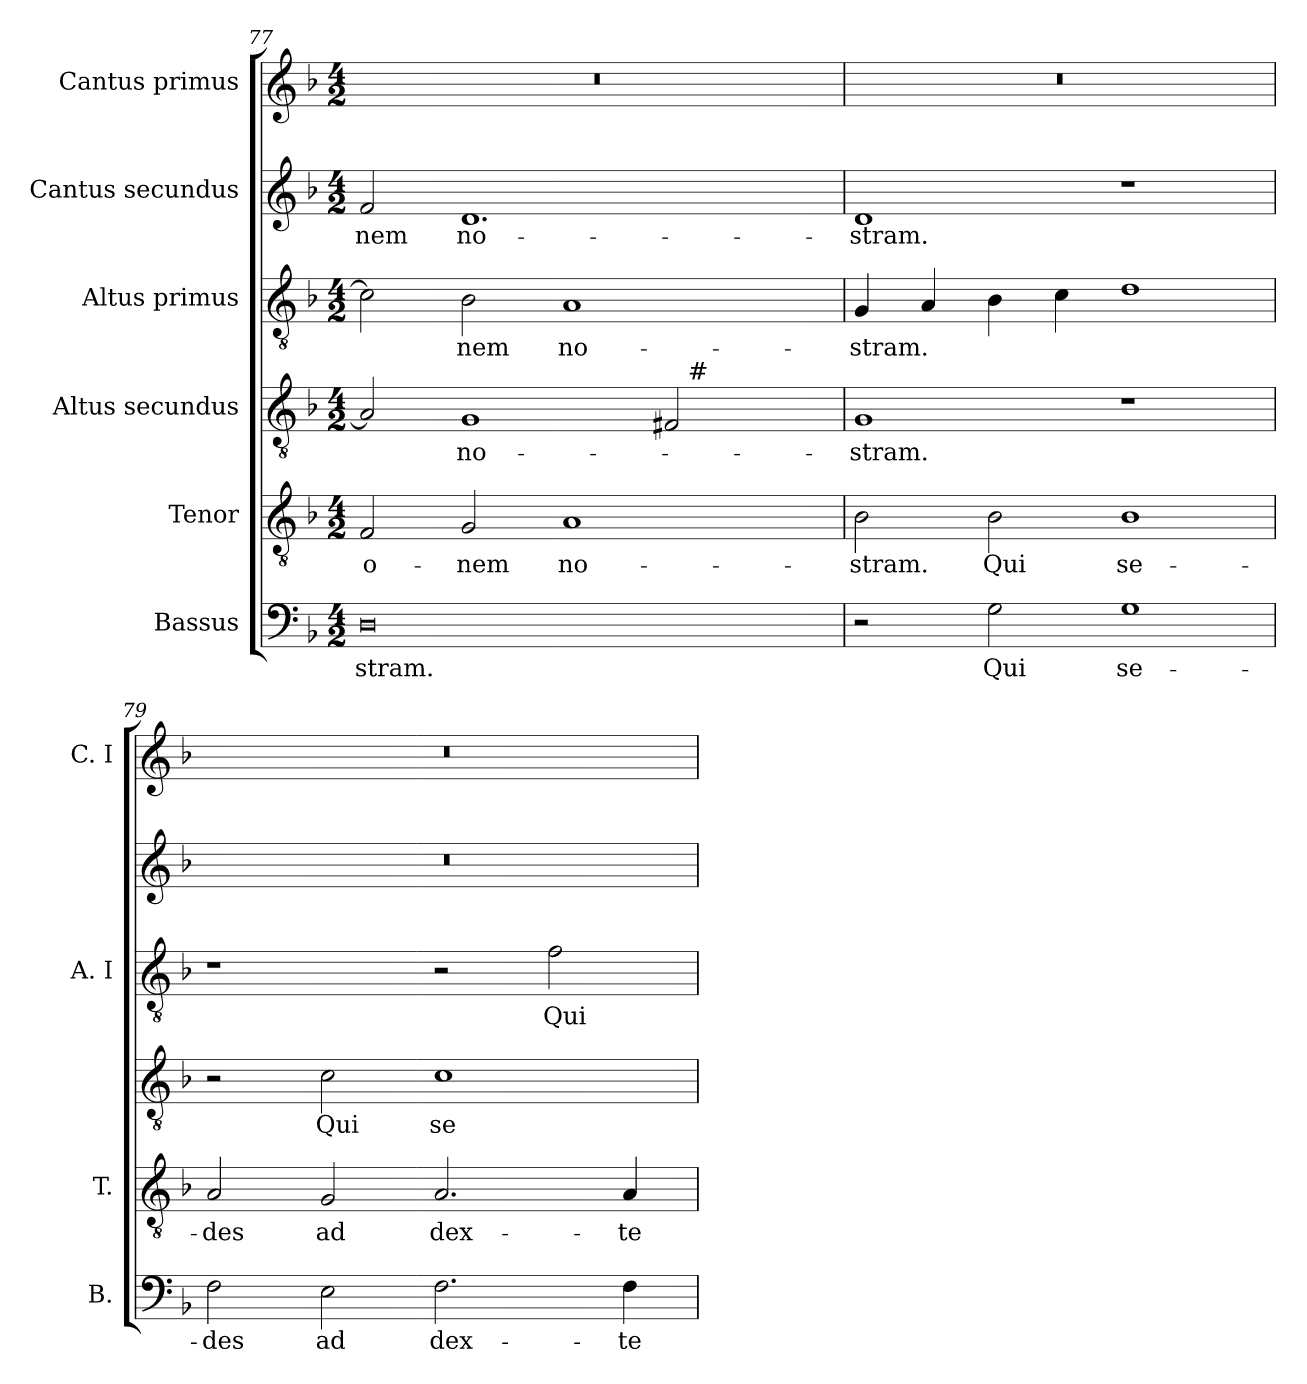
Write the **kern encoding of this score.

**kern	**text	**kern	**text	**kern	**text	**kern	**text	**kern	**text	**kern
*part6	*part6	*part5	*part5	*part4	*part4	*part3	*part3	*part2	*part2	*part1
*staff6	*staff6	*staff5	*staff5	*staff4	*staff4	*staff3	*staff3	*staff2	*staff2	*staff1
*I"Bassus	*	*I"Tenor	*	*I"Altus secundus	*	*I"Altus primus	*	*I"Cantus secundus	*	*I"Cantus primus
*I'B.	*	*I'T.	*	*	*	*I'A. I	*	*	*	*I'C. I
*clefF4	*	*clefGv2	*	*clefGv2	*	*clefGv2	*	*clefG2	*	*clefG2
*	*	*ITrd7c12	*	*ITrd7c12	*	*ITrd7c12	*	*	*	*
*k[b-]	*	*k[b-]	*	*k[b-]	*	*k[b-]	*	*k[b-]	*	*k[b-]
*d:	*	*d:	*	*d:	*	*d:	*	*d:	*	*d:
*M4/2	*	*M4/2	*	*M4/2	*	*M4/2	*	*M4/2	*	*M4/2
=77	=77	=77	=77	=77	=77	=77	=77	=77	=77	=77
!	!LO:LY:b:color=#000000	!	!	!	!	!	!	!	!	!
!	!	!	!LO:LY:b:color=#000000	!	!	!	!	!	!	!
!	!	!	!	!	!	!	!	!	!LO:LY:b:color=#000000	!LO:N:vis=1
*	*	*	*	*^	*	*	*	*	*	*
0Di	-stram.	2FFi/	-o-	2AAi/]	1ryy	.	2Ci\]	.	2fi/	-nem	0r
!	!	!	!LO:LY:b:color=#000000	!	!	!	!	!	!	!	!
!	!	!	!	!	!	!LO:LY:b:color=#000000	!	!	!	!	!
!	!	!	!	!	!	!	!	!LO:LY:b:color=#000000	!	!	!
!	!	!	!	!	!	!	!	!	!	!LO:LY:b:color=#000000	!
.	.	2GGi/	-nem	1GGi	.	no-	2BB-i\	-nem	1.di	no-	.
!	!	!	!LO:LY:b:color=#000000	!	!	!	!	!	!	!	!
!	!	!	!	!	!	!	!	!LO:LY:b:color=#000000	!	!	!
.	.	1AAi	no-	.	2ryy	.	1AAi	no-	.	.	.
.	.	.	.	2FF#i/	32ryy	.	.	.	.	.	.
.	.	.	.	.	256ryy	.	.	.	.	.	.
!	!	!	!	!	!LO:TX:a:t=#	!	!	!	!	!	!
.	.	.	.	.	4ryy	.	.	.	.	.	.
.	.	.	.	.	8ryy	.	.	.	.	.	.
.	.	.	.	.	16ryy	.	.	.	.	.	.
.	.	.	.	.	64..ryy	.	.	.	.	.	.
*	*	*	*	*v	*v	*	*	*	*	*	*
=78	=78	=78	=78	=78	=78	=78	=78	=78	=78	=78
*	*	*	*	*^	*	*	*	*	*	*
!	!	!	!LO:LY:b:color=#000000	!	!	!	!	!	!	!	!
*	*	*	*	*v	*v	*	*	*	*	*	*
*	*	*	*	*^	*	*	*	*	*	*
!	!	!	!	!	!	!LO:LY:b:color=#000000	!	!	!	!	!
*	*	*	*	*v	*v	*	*	*	*	*	*
*	*	*	*	*^	*	*	*	*	*	*
!	!	!	!	!	!	!	!	!LO:LY:b:color=#000000	!	!	!
*	*	*	*	*v	*v	*	*	*	*	*	*
*	*	*	*	*^	*	*	*	*	*	*
!	!	!	!	!	!	!	!	!	!	!LO:LY:b:color=#000000	!LO:N:vis=1
*	*	*	*	*v	*v	*	*	*	*	*	*
2r	.	2BB-i\	-stram.	1GGi	-stram.	4GGi/	-stram.	1di	-stram.	0r
.	.	.	.	.	.	4AAi/	.	.	.	.
!	!LO:LY:b:color=#000000	!	!	!	!	!	!	!	!	!
!	!	!	!LO:LY:b:color=#000000	!	!	!	!	!	!	!
2Gi\	Qui	2BB-i\	Qui	.	.	4BB-i\	.	.	.	.
.	.	.	.	.	.	4Ci\	.	.	.	.
!	!LO:LY:b:color=#000000	!	!	!	!	!	!	!	!	!
!	!	!	!LO:LY:b:color=#000000	!	!	!	!	!	!	!
1Gi	se-	1BB-i	se-	1r	.	1Di	.	1r	.	.
=79	=79	=79	=79	=79	=79	=79	=79	=79	=79	=79
!	!LO:LY:b:color=#000000	!	!	!	!	!	!	!	!	!
!	!	!	!LO:LY:b:color=#000000	!	!	!	!	!LO:N:vis=1	!	!LO:N:vis=1
2Fi\	-des	2AAi/	-des	2r	.	1r	.	0r	.	0r
!	!LO:LY:b:color=#000000	!	!	!	!	!	!	!	!	!
!	!	!	!LO:LY:b:color=#000000	!	!	!	!	!	!	!
!	!	!	!	!	!LO:LY:b:color=#000000	!	!	!	!	!
2Ei\	ad	2GGi/	ad	2Ci\	Qui	.	.	.	.	.
!	!LO:LY:b:color=#000000	!	!	!	!	!	!	!	!	!
!	!	!	!LO:LY:b:color=#000000	!	!	!	!	!	!	!
!	!	!	!	!	!LO:LY:b:color=#000000	!	!	!	!	!
2.Fi\	dex-	2.AAi/	dex-	1Ci	se-	2r	.	.	.	.
!	!	!	!	!	!	!	!LO:LY:b:color=#000000	!	!	!
.	.	.	.	.	.	2Fi\	Qui	.	.	.
!	!LO:LY:b:color=#000000	!	!	!	!	!	!	!	!	!
!	!	!	!LO:LY:b:color=#000000	!	!	!	!	!	!	!
4Fi\	-te-	4AAi/	-te-	.	.	.	.	.	.	.
=	=	=	=	=	=	=	=	=	=	=
*-	*-	*-	*-	*-	*-	*-	*-	*-	*-	*-
